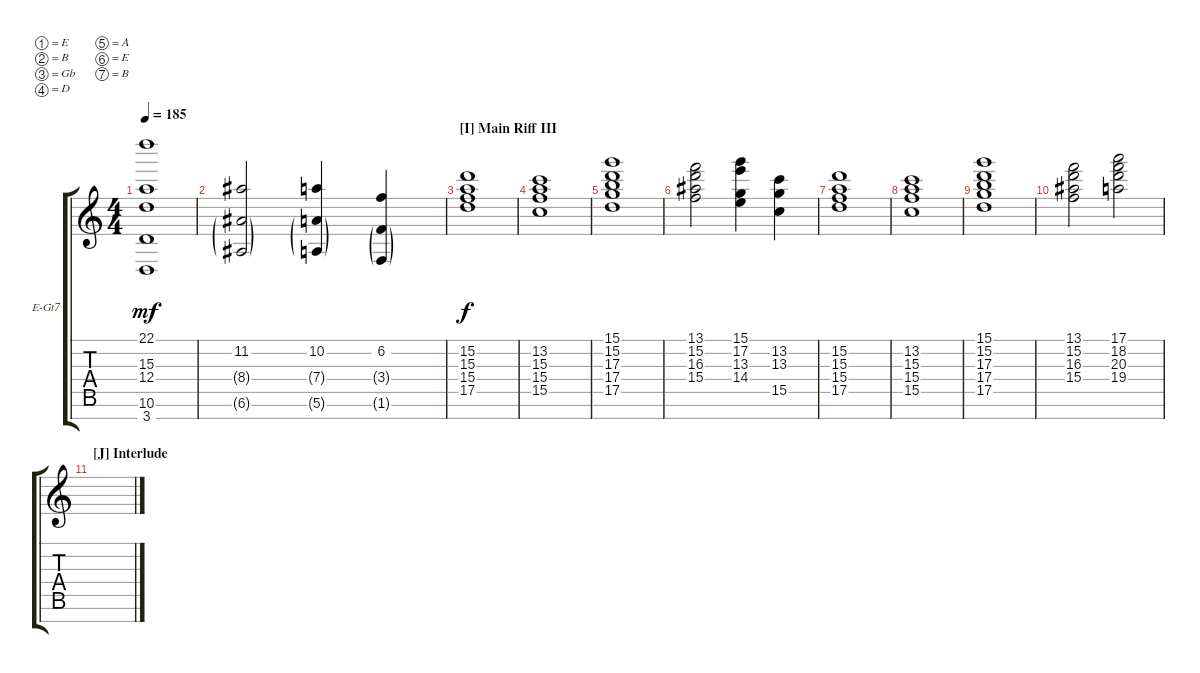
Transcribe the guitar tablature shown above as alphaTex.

\defaultSystemsLayout 4
\bracketExtendMode groupsimilarinstruments
\firstSystemTrackNameOrientation horizontal
\otherSystemsTrackNameOrientation horizontal
\track ("Synth Backing" "E-Gt7") {instrument stringensemble1}
\staff {score tabs}
\tuning (E4 B3 Gb3 D3 A2 E2 B1)
\displaytranspose 12
\ts (4 4)
\tempo 185
\clef g2
\scale
0.333333
\ks c
(22.1 3.7 12.4 15.3 10.6).1{dy mf} |
\scale
0.333333 (6.6{g} 8.4{g} 11.2).2 (10.2 7.4{g} 5.6{g}).4 (6.2 3.4{g} 1.6{g}).4 |
\section ("I" "Main Riff III")
\scale
0.333333 (15.2 15.3 15.4 17.5).1{dy f} |
\scale
0.333333 (13.2 15.3 15.4 15.5).1 |
\scale
0.333333 (15.2 17.3 17.4 15.1 17.5).1 |
\scale
0.333333 (13.1 15.2 16.3 15.4).2 (15.1 14.4 17.2 13.3).4 (15.5 13.3 13.2).4 |
\scale
0.333333 (15.2 15.3 15.4 17.5).1 |
\scale
0.333333 (13.2 15.3 15.4 15.5).1 |
\scale
0.333333 (15.2 17.3 17.4 15.1 17.5).1 |
\scale
0.333333 (13.1 15.2 16.3 15.4).2 (17.1 18.2 20.3 19.4).2 |
\section ("J" "Interlude")
\scale
0.333333 |
\scale
0.333333 |
\scale
0.333333 |
\scale
0.333333 |
\scale
0.333333 |
\scale
0.333333
